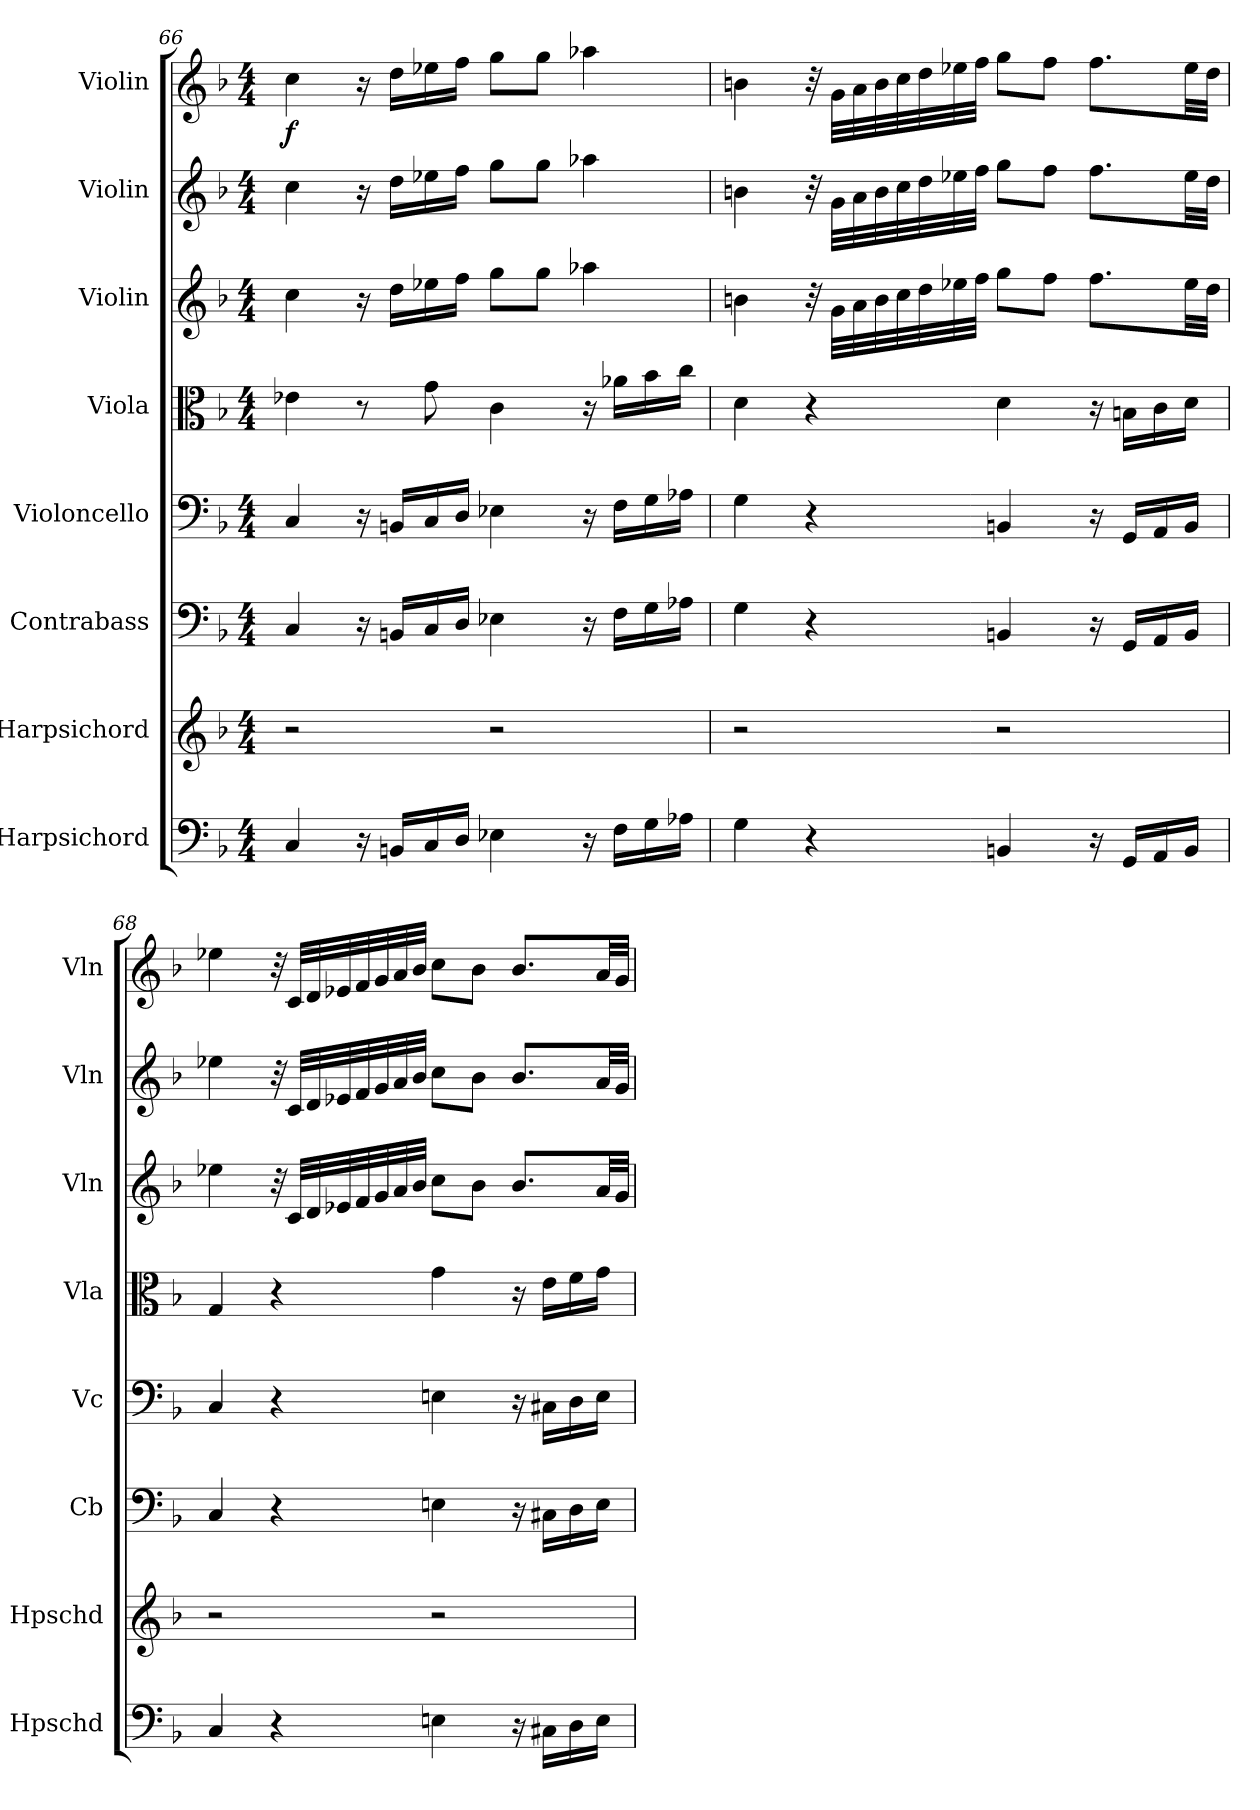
**kern	**kern	**kern	**kern	**kern	**kern	**kern	**kern	**dynam
*part8	*part7	*part6	*part5	*part4	*part3	*part2	*part1	*part1
*staff8	*staff7	*staff6	*staff5	*staff4	*staff3	*staff2	*staff1	*staff1
*I"Harpsichord	*I"Harpsichord	*I"Contrabass	*I"Violoncello	*I"Viola	*I"Violin	*I"Violin	*I"Violin	*
*I'Hpschd	*I'Hpschd	*I'Cb	*I'Vc	*I'Vla	*I'Vln	*I'Vln	*I'Vln	*
*clefF4	*clefG2	*clefF4	*clefF4	*clefC3	*clefG2	*clefG2	*clefG2	*
*k[b-]	*k[b-]	*k[b-]	*k[b-]	*k[b-]	*k[b-]	*k[b-]	*k[b-]	*
*M4/4	*M4/4	*M4/4	*M4/4	*M4/4	*M4/4	*M4/4	*M4/4	*
=66	=66	=66	=66	=66	=66	=66	=66	=66
4C/	2r	4C/	4C/	4e-X\	4cc\	4cc\	4cc\	f
16r	.	16r	16r	8r	16r	16r	16r	.
16BBn/LL	.	16BBn/LL	16BBn/LL	.	16dd\LL	16dd\LL	16dd\LL	.
16C/	.	16C/	16C/	8g\	16ee-X\	16ee-X\	16ee-X\	.
16D/JJ	.	16D/JJ	16D/JJ	.	16ff\JJ	16ff\JJ	16ff\JJ	.
4E-X\	2r	4E-X\	4E-X\	4c\	8gg\L	8gg\L	8gg\L	.
.	.	.	.	.	8gg\J	8gg\J	8gg\J	.
16r	.	16r	16r	16r	4aa-X\	4aa-X\	4aa-X\	.
16F\LL	.	16F\LL	16F\LL	16a-X\LL	.	.	.	.
16G\	.	16G\	16G\	16b-\	.	.	.	.
16A-X\JJ	.	16A-X\JJ	16A-X\JJ	16cc\JJ	.	.	.	.
=67	=67	=67	=67	=67	=67	=67	=67	=67
4G\	2r	4G\	4G\	4d\	4bn\	4bn\	4bn\	.
4r	.	4r	4r	4r	32r	32r	32r	.
.	.	.	.	.	32g\LLL	32g\LLL	32g\LLL	.
.	.	.	.	.	32a\	32a\	32a\	.
.	.	.	.	.	32b\	32b\	32b\	.
.	.	.	.	.	32cc\	32cc\	32cc\	.
.	.	.	.	.	32dd\	32dd\	32dd\	.
.	.	.	.	.	32ee-X\	32ee-X\	32ee-X\	.
.	.	.	.	.	32ff\JJJ	32ff\JJJ	32ff\JJJ	.
4BBn/	2r	4BBn/	4BBn/	4d\	8gg\L	8gg\L	8gg\L	.
.	.	.	.	.	8ff\J	8ff\J	8ff\J	.
16r	.	16r	16r	16r	8.ff\L	8.ff\L	8.ff\L	.
16GG/LL	.	16GG/LL	16GG/LL	16Bn\LL	.	.	.	.
16AA/	.	16AA/	16AA/	16c\	.	.	.	.
16BB/JJ	.	16BB/JJ	16BB/JJ	16d\JJ	32ee-\LL	32ee-\LL	32ee-\LL	.
.	.	.	.	.	32dd\JJJ	32dd\JJJ	32dd\JJJ	.
=68	=68	=68	=68	=68	=68	=68	=68	=68
4C/	2r	4C/	4C/	4G/	4ee-X\	4ee-X\	4ee-X\	.
4r	.	4r	4r	4r	32r	32r	32r	.
.	.	.	.	.	32c/LLL	32c/LLL	32c/LLL	.
.	.	.	.	.	32d/	32d/	32d/	.
.	.	.	.	.	32e-X/	32e-X/	32e-X/	.
.	.	.	.	.	32f/	32f/	32f/	.
.	.	.	.	.	32g/	32g/	32g/	.
.	.	.	.	.	32a/	32a/	32a/	.
.	.	.	.	.	32b-/JJJ	32b-/JJJ	32b-/JJJ	.
4En\	2r	4En\	4En\	4g\	8cc\L	8cc\L	8cc\L	.
.	.	.	.	.	8b-\J	8b-\J	8b-\J	.
16r	.	16r	16r	16r	8.b-/L	8.b-/L	8.b-/L	.
16C#X\LL	.	16C#X\LL	16C#X\LL	16e\LL	.	.	.	.
16D\	.	16D\	16D\	16f\	.	.	.	.
16E\JJ	.	16E\JJ	16E\JJ	16g\JJ	32a/LL	32a/LL	32a/LL	.
.	.	.	.	.	32g/JJJ	32g/JJJ	32g/JJJ	.
=	=	=	=	=	=	=	=	=
*-	*-	*-	*-	*-	*-	*-	*-	*-
